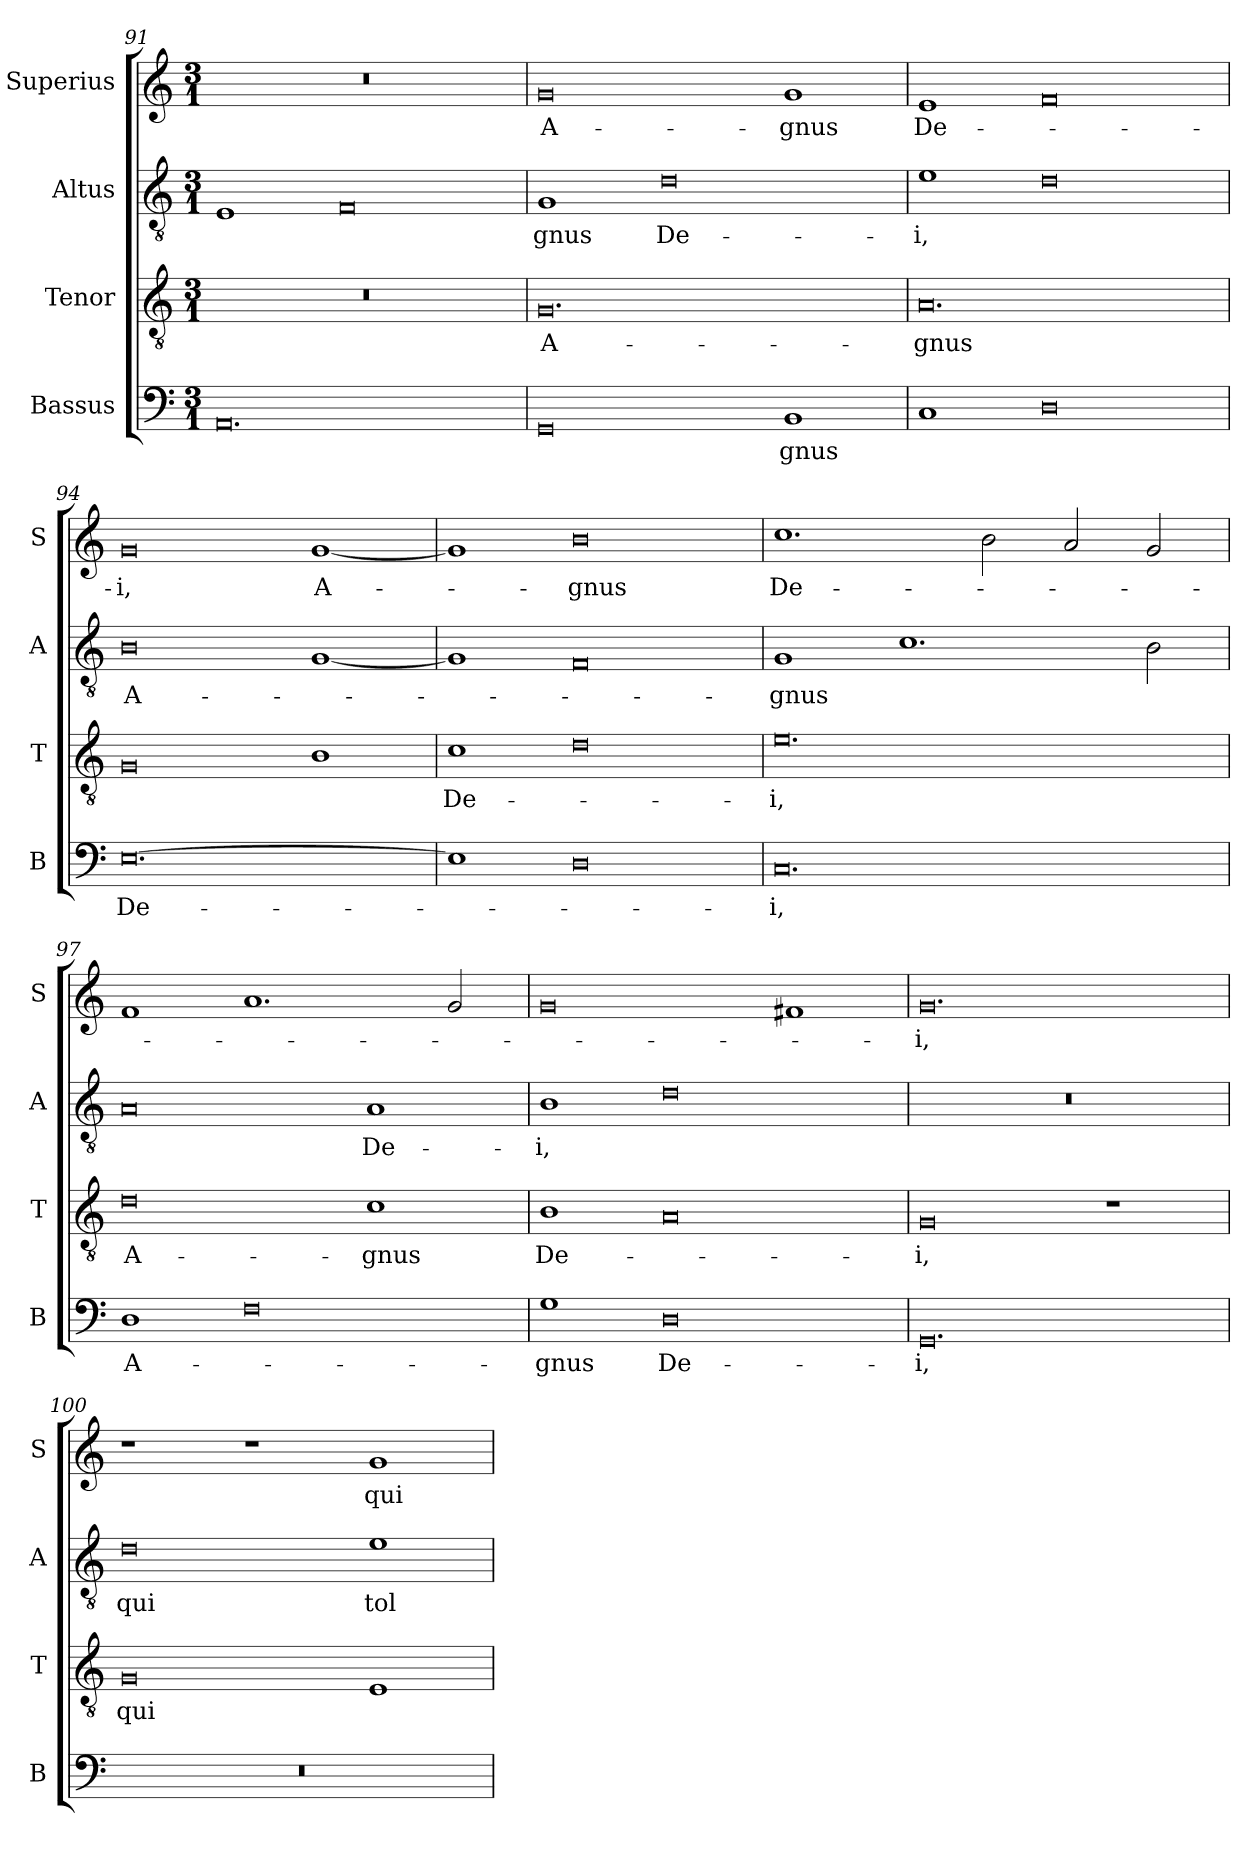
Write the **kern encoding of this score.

**kern	**text	**kern	**text	**kern	**text	**kern	**text
*part4	*part4	*part3	*part3	*part2	*part2	*part1	*part1
*staff4	*staff4	*staff3	*staff3	*staff2	*staff2	*staff1	*staff1
*I"Bassus	*	*I"Tenor	*	*I"Altus	*	*I"Superius	*
*I'B	*	*I'T	*	*I'A	*	*I'S	*
*clefF4	*	*clefGv2	*	*clefGv2	*	*clefG2	*
*k[]	*	*k[]	*	*k[]	*	*k[]	*
*M3/1	*	*M3/1	*	*M3/1	*	*M3/1	*
=91	=91	=91	=91	=91	=91	=91	=91
0.AA	.	0.r	.	1E	.	0.r	.
.	.	.	.	0F	.	.	.
=92	=92	=92	=92	=92	=92	=92	=92
0GG	.	0.G	A-	1G	-gnus	0g	A-
.	.	.	.	0d	De-	.	.
1BB	-gnus	.	.	.	.	1g	-gnus
=93	=93	=93	=93	=93	=93	=93	=93
1C	.	0.A	-gnus	1e	-i,	1e	De-
0D	.	.	.	0d	.	0f	.
=94	=94	=94	=94	=94	=94	=94	=94
!	!LO:LY:i	!	!	!	!LO:LY:i	!	!
[0.E	De-	0G	.	0B	A-	0g	-i,
!	!	!	!	!	!	!	!LO:LY:i
.	.	1B	.	[1G	.	[1g	A-
=95	=95	=95	=95	=95	=95	=95	=95
1E]	.	1c	De-	1G]	.	1g]	.
!	!	!	!	!	!	!	!LO:LY:i
0D	.	0d	.	0F	.	0b	-gnus
=96	=96	=96	=96	=96	=96	=96	=96
!	!LO:LY:i	!	!	!	!LO:LY:i	!	!LO:LY:i
0.C	-i,	0.e	-i,	1G	-gnus	1.cc	De-
.	.	.	.	1.c	.	.	.
.	.	.	.	.	.	2b	.
.	.	.	.	.	.	2a	.
.	.	.	.	2B	.	2g	.
=97	=97	=97	=97	=97	=97	=97	=97
!	!LO:LY:i	!	!LO:LY:i	!	!	!	!
1D	A-	0d	A-	0A	.	1f	.
0F	.	.	.	.	.	1.a	.
!	!	!	!LO:LY:i	!	!LO:LY:i	!	!
.	.	1c	-gnus	1A	De-	.	.
.	.	.	.	.	.	2g	.
=98	=98	=98	=98	=98	=98	=98	=98
!	!LO:LY:i	!	!LO:LY:i	!	!LO:LY:i	!	!
1G	-gnus	1B	De-	1B	-i,	0g	.
0D	De-	0A	.	0d	.	.	.
.	.	.	.	.	.	1f#X	.
=99	=99	=99	=99	=99	=99	=99	=99
!	!	!	!LO:LY:i	!	!	!	!LO:LY:i
0.GG	-i,	0G	-i,	0.r	.	0.g	-i,
.	.	1r	.	.	.	.	.
=100	=100	=100	=100	=100	=100	=100	=100
!	!	!	!LO:LY:i	!	!LO:LY:i	!	!
0.r	.	0G	qui	0d	qui	1r	.
.	.	.	.	.	.	1r	.
!	!	!	!	!	!LO:LY:i	!	!
.	.	1E	.	1e	tol-	1g	qui
=	=	=	=	=	=	=	=
*-	*-	*-	*-	*-	*-	*-	*-
